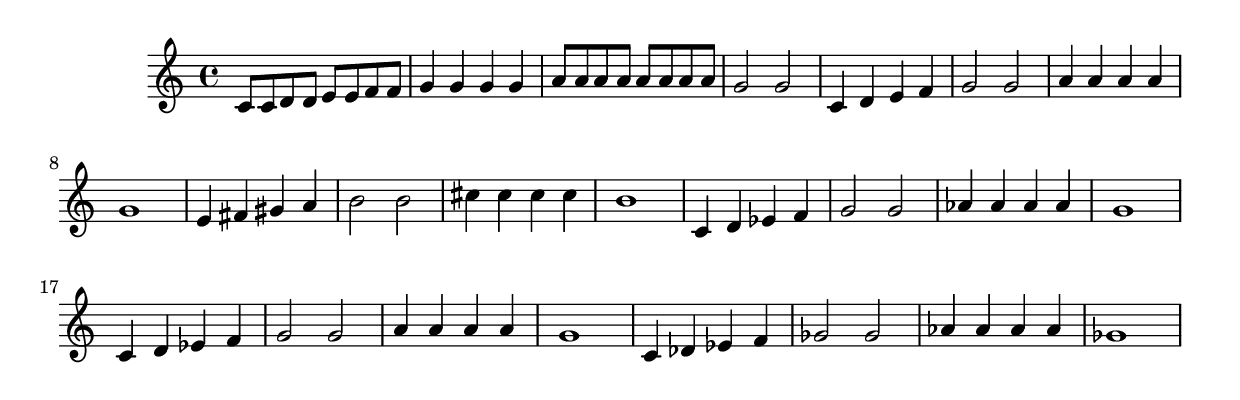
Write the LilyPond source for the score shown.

\version "2.24.1"
\include "swing.ly"

melody = \relative c' { c4 d e f g2 g a4 a a a g1 a4 a a a g1 f4 f f f e2 e g4 g g g c,1 }
first_phrase =                         \relative c' { c4 d e f g2 g a4 a a a g1 }
first_phrase_dorian =  \transpose d c  \relative c' { d4 e f g a2 a b4 b b b a1 }
% phrygian, lydian, mixolydian
first_phrase_minor =   \transpose a c' \relative c' { a4 b c d e2 e f4 f f f e1 }
first_phrase_locrian = \transpose b c' \relative c' { b4 c d e f2 f g4 g g g f1 }

\score {

\applySwing 8 #'(3 2) {
\relative c' {
c8 c d d e e f f g4 g g g a8 a a a a a a a g2 g2
}

\first_phrase

\transpose c e \first_phrase

\first_phrase_minor

\first_phrase_dorian

\first_phrase_locrian

}

\layout { }
\midi { \tempo 4 = 160 }
}
